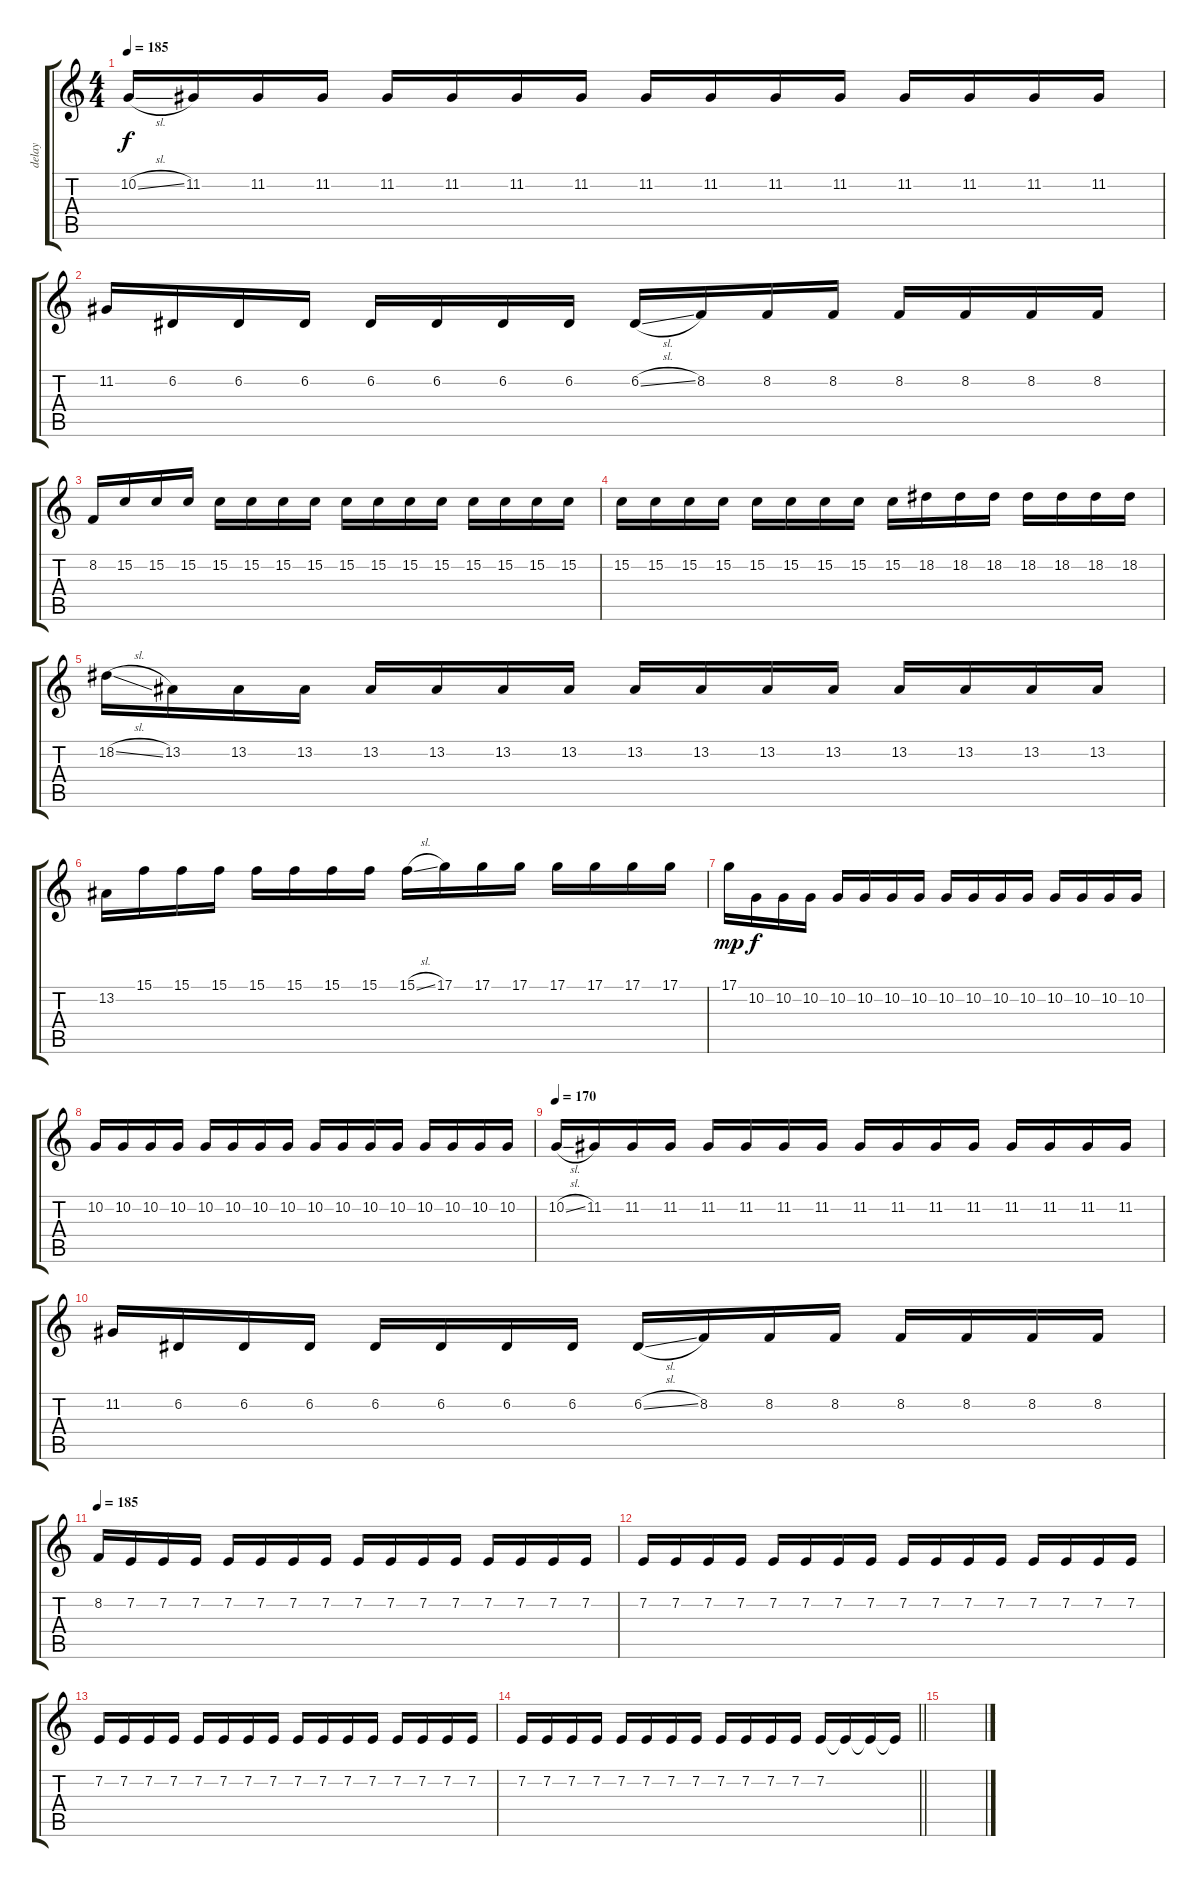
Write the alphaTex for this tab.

\track ("delay" "delay") {instrument fx6goblins}
\staff {score tabs}
\tuning (D4 A3 F3 C3 G2 C2) {hide}
\ts (4 4)
\tempo 185
\clef g2
\ks c
10.2{sl}.16{dy f} 11.2.16 11.2.16 11.2.16 11.2.16 11.2.16 11.2.16 11.2.16 11.2.16 11.2.16 11.2.16 11.2.16 11.2.16 11.2.16 11.2.16 11.2.16 |
11.2.16 6.2.16 6.2.16 6.2.16 6.2.16 6.2.16 6.2.16 6.2.16 6.2{sl}.16 8.2.16 8.2.16 8.2.16 8.2.16 8.2.16 8.2.16 8.2.16 |
8.2.16 15.2.16 15.2.16 15.2.16 15.2.16 15.2.16 15.2.16 15.2.16 15.2.16 15.2.16 15.2.16 15.2.16 15.2.16 15.2.16 15.2.16 15.2.16 |
15.2.16 15.2.16 15.2.16 15.2.16 15.2.16 15.2.16 15.2.16 15.2.16 15.2.16 18.2.16 18.2.16 18.2.16 18.2.16 18.2.16 18.2.16 18.2.16 |
18.2{sl}.16 13.2.16 13.2.16 13.2.16 13.2.16 13.2.16 13.2.16 13.2.16 13.2.16 13.2.16 13.2.16 13.2.16 13.2.16 13.2.16 13.2.16 13.2.16 |
13.2.16 15.1.16 15.1.16 15.1.16 15.1.16 15.1.16 15.1.16 15.1.16 15.1{sl}.16 17.1.16 17.1.16 17.1.16 17.1.16 17.1.16 17.1.16 17.1.16 |
17.1.16{dy mp} 10.2.16{dy f} 10.2.16 10.2.16 10.2.16 10.2.16 10.2.16 10.2.16 10.2.16 10.2.16 10.2.16 10.2.16 10.2.16 10.2.16 10.2.16 10.2.16 |
10.2.16 10.2.16 10.2.16 10.2.16 10.2.16 10.2.16 10.2.16 10.2.16 10.2.16 10.2.16 10.2.16 10.2.16 10.2.16 10.2.16 10.2.16 10.2.16 |
\tempo 170
10.2{sl}.16 11.2.16 11.2.16 11.2.16 11.2.16 11.2.16 11.2.16 11.2.16 11.2.16 11.2.16 11.2.16 11.2.16 11.2.16 11.2.16 11.2.16 11.2.16 |
11.2.16 6.2.16 6.2.16 6.2.16 6.2.16 6.2.16 6.2.16 6.2.16 6.2{sl}.16 8.2.16 8.2.16 8.2.16 8.2.16 8.2.16 8.2.16 8.2.16 |
\tempo 185
8.2.16 7.2.16 7.2.16 7.2.16 7.2.16 7.2.16 7.2.16 7.2.16 7.2.16 7.2.16 7.2.16 7.2.16 7.2.16 7.2.16 7.2.16 7.2.16 |
7.2.16 7.2.16 7.2.16 7.2.16 7.2.16 7.2.16 7.2.16 7.2.16 7.2.16 7.2.16 7.2.16 7.2.16 7.2.16 7.2.16 7.2.16 7.2.16 |
7.2.16 7.2.16 7.2.16 7.2.16 7.2.16 7.2.16 7.2.16 7.2.16 7.2.16 7.2.16 7.2.16 7.2.16 7.2.16 7.2.16 7.2.16 7.2.16 |
\barLineRight lightlight
7.2.16 7.2.16 7.2.16 7.2.16 7.2.16 7.2.16 7.2.16 7.2.16 7.2.16 7.2.16 7.2.16 7.2.16 7.2.16 7.2{t}.16 7.2{t}.16 7.2{t}.16 |
\section ("" "")
